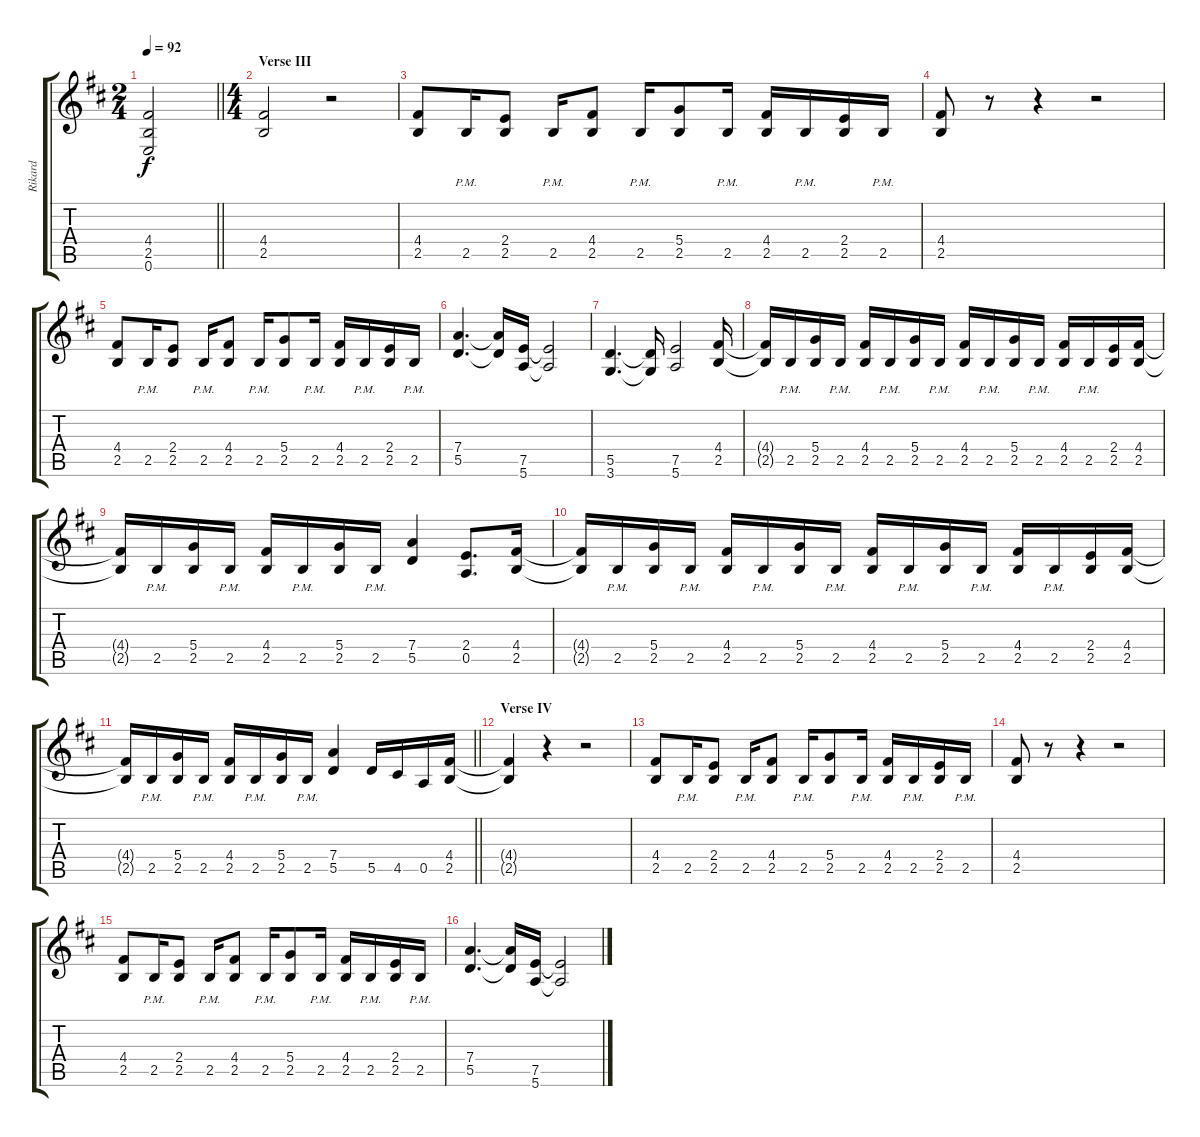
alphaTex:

\track ("Rikard" "Rikard") {instrument distortionguitar}
\staff {score tabs}
\tuning (E4 B3 G3 D3 A2 E2) {hide}
\ts (2 4)
\tempo 92
\clef g2
\barLineRight lightlight
\ks bminor
(4.4{t} 2.5{t} 0.6).2{dy f} |
\ts (4 4)
\section ("" "Verse III")
(4.4 2.5).2 r.2 |
(4.4 2.5).8 2.5{pm}.16 (2.4 2.5).8 2.5{pm}.16 (4.4 2.5).8 2.5{pm}.16 (5.4 2.5).8 2.5{pm}.16 (4.4 2.5).16 2.5{pm}.16 (2.4 2.5).16 2.5{pm}.16 |
(4.4 2.5).8 r.8 r.4 r.2 |
(4.4 2.5).8 2.5{pm}.16 (2.4 2.5).8 2.5{pm}.16 (4.4 2.5).8 2.5{pm}.16 (5.4 2.5).8 2.5{pm}.16 (4.4 2.5).16 2.5{pm}.16 (2.4 2.5).16 2.5{pm}.16 |
(7.4 5.5).4{d} (7.4{t} 5.5{t}).16 (7.5 5.6).16 (7.5{t} 5.6{t}).2 |
(5.5 3.6).4{d} (5.5{t} 3.6{t}).16 (7.5 5.6).2 (4.4 2.5).16 |
(4.4{t} 2.5{t}).16 2.5{pm}.16 (5.4 2.5).16 2.5{pm}.16 (4.4 2.5).16 2.5{pm}.16 (5.4 2.5).16 2.5{pm}.16 (4.4 2.5).16 2.5{pm}.16 (5.4 2.5).16 2.5{pm}.16 (4.4 2.5).16 2.5{pm}.16 (2.4 2.5).16 (4.4 2.5).16 |
(4.4{t} 2.5{t}).16 2.5{pm}.16 (5.4 2.5).16 2.5{pm}.16 (4.4 2.5).16 2.5{pm}.16 (5.4 2.5).16 2.5{pm}.16 (7.4 5.5).4 (2.4 0.5).8{d} (4.4 2.5).16 |
(4.4{t} 2.5{t}).16 2.5{pm}.16 (5.4 2.5).16 2.5{pm}.16 (4.4 2.5).16 2.5{pm}.16 (5.4 2.5).16 2.5{pm}.16 (4.4 2.5).16 2.5{pm}.16 (5.4 2.5).16 2.5{pm}.16 (4.4 2.5).16 2.5{pm}.16 (2.4 2.5).16 (4.4 2.5).16 |
\barLineRight lightlight
(4.4{t} 2.5{t}).16 2.5{pm}.16 (5.4 2.5).16 2.5{pm}.16 (4.4 2.5).16 2.5{pm}.16 (5.4 2.5).16 2.5{pm}.16 (7.4 5.5).4 5.5.16 4.5.16 0.5.16 (4.4 2.5).16 |
\section ("" "Verse IV")
(4.4{t} 2.5{t}).4 r.4 r.2 |
(4.4 2.5).8 2.5{pm}.16 (2.4 2.5).8 2.5{pm}.16 (4.4 2.5).8 2.5{pm}.16 (5.4 2.5).8 2.5{pm}.16 (4.4 2.5).16 2.5{pm}.16 (2.4 2.5).16 2.5{pm}.16 |
(4.4 2.5).8 r.8 r.4 r.2 |
(4.4 2.5).8 2.5{pm}.16 (2.4 2.5).8 2.5{pm}.16 (4.4 2.5).8 2.5{pm}.16 (5.4 2.5).8 2.5{pm}.16 (4.4 2.5).16 2.5{pm}.16 (2.4 2.5).16 2.5{pm}.16 |
(7.4 5.5).4{d} (7.4{t} 5.5{t}).16 (7.5 5.6).16 (7.5{t} 5.6{t}).2
